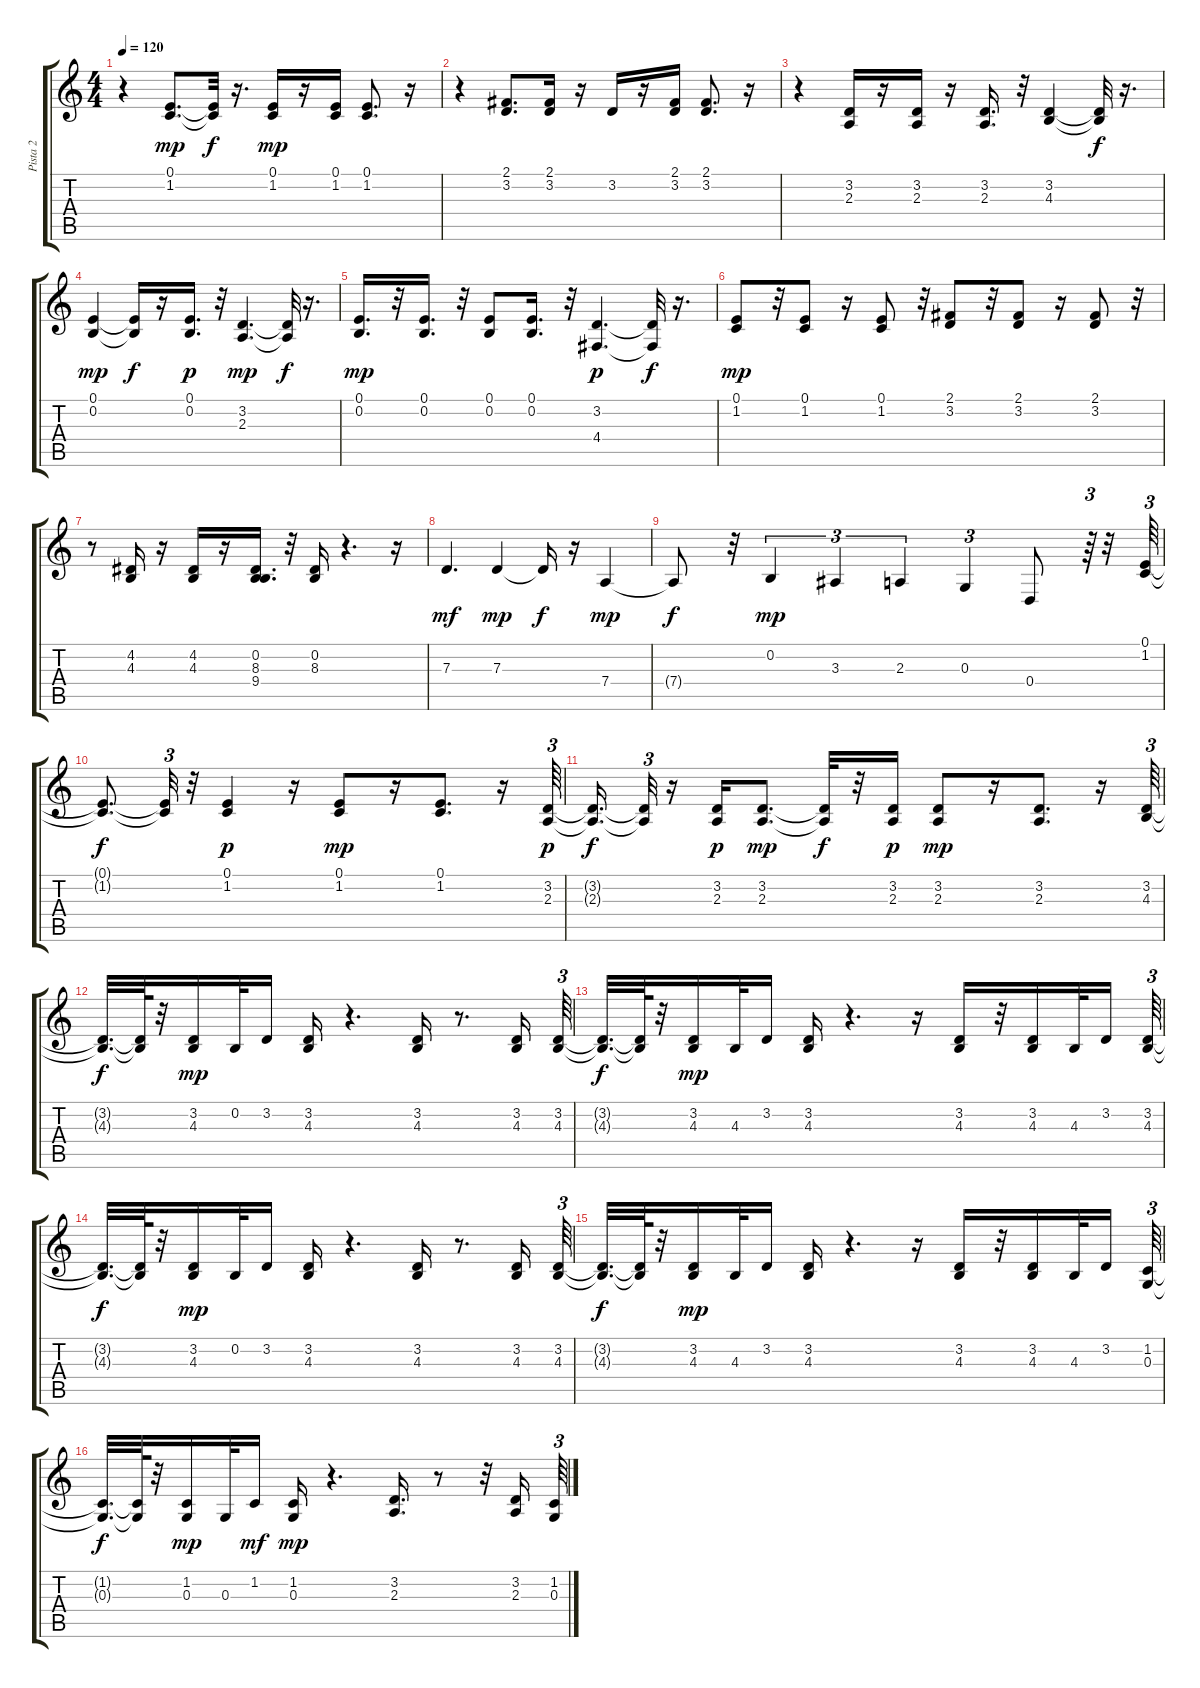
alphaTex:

\track ("Pista 2" "Pista 2") {instrument lead2sawtooth}
\staff {score tabs}
\tuning (E4 B3 G3 D3 A2 E2) {hide}
\ts (4 4)
\tempo 120
\clef g2
\ks c
r.4{dy mp} (0.1 1.2).8{d} (0.1{t} 1.2{t}).32{dy f} r.16{d} (0.1 1.2).16{dy mp} r.16 (0.1 1.2).16 (0.1 1.2).8{d} r.16 |
r.4 (2.1 3.2).8{d} (2.1 3.2).16 r.16 3.2.16 r.16 (2.1 3.2).16 (2.1 3.2).8{d} r.16 |
r.4 (3.2 2.3).16 r.16 (3.2 2.3).16 r.16 (3.2 2.3).16{d} r.32 (3.2 4.3).4 (3.2{t} 4.3{t}).32{dy f} r.16{d} |
(0.1 0.2).4{dy mp} (0.1{t} 0.2{t}).16{dy f} r.16 (0.1 0.2).16{d dy p} r.32 (3.2 2.3).4{d dy mp} (3.2{t} 2.3{t}).32{dy f} r.16{d} |
(0.1 0.2).16{d dy mp} r.32 (0.1 0.2).16{d} r.32 (0.1 0.2).8 (0.1 0.2).16{d} r.32 (3.2 4.4).4{d dy p} (3.2{t} 4.4{t}).32{dy f} r.16{d} |
(0.1 1.2).8{dy mp} r.32 (0.1 1.2).8 r.16 (0.1 1.2).8 r.32 (2.1 3.2).8 r.32 (2.1 3.2).8 r.16 (2.1 3.2).8 r.32 |
r.8 (4.2 4.3).16 r.16 (4.2 4.3).16 r.16 (0.2 8.3 9.4).16{d} r.32 (0.2 8.3).16 r.4{d} r.16 |
7.3.4{d dy mf} 7.3.4{dy mp} 7.3{t}.16{dy f} r.16 7.4.4{dy mp} |
7.4{t}.8{dy f} r.32 0.2.4{tu (3 2) dy mp} 3.3.4{tu (3 2)} 2.3.4{tu (3 2)} 0.3.4{tu (3 2)} 0.4.8 r.64{tu (3 2)} r.32 (0.1 1.2).64{tu (3 2)} |
(0.1{t} 1.2{t}).8{d dy f} (0.1{t} 1.2{t}).32{tu (3 2)} r.32 (0.1 1.2).4{dy p} r.16 (0.1 1.2).8{dy mp} r.16 (0.1 1.2).8{d} r.16 (3.2 2.3).64{tu (3 2) dy p} |
(3.2{t} 2.3{t}).16{d dy f} (3.2{t} 2.3{t}).32{tu (3 2)} r.16 (3.2 2.3).16{dy p} (3.2 2.3).8{d dy mp} (3.2{t} 2.3{t}).32{dy f} r.32 (3.2 2.3).16{dy p} (3.2 2.3).8{dy mp} r.16 (3.2 2.3).8{d} r.16 (3.2 4.3).64{tu (3 2)} |
(3.2{t} 4.3{t}).32{d dy f} (3.2{t} 4.3{t}).64 r.32 (3.2 4.3).16{dy mp} 0.2.32 3.2.16 (3.2 4.3).16 r.4{d} (3.2 4.3).16 r.8{d} (3.2 4.3).16 (3.2 4.3).64{tu (3 2)} |
(3.2{t} 4.3{t}).32{d dy f} (3.2{t} 4.3{t}).64 r.32 (3.2 4.3).16{dy mp} 4.3.32 3.2.16 (3.2 4.3).16 r.4{d} r.16 (3.2 4.3).16 r.32 (3.2 4.3).16 4.3.32 3.2.16 (3.2 4.3).64{tu (3 2)} |
(3.2{t} 4.3{t}).32{d dy f} (3.2{t} 4.3{t}).64 r.32 (3.2 4.3).16{dy mp} 0.2.32 3.2.16 (3.2 4.3).16 r.4{d} (3.2 4.3).16 r.8{d} (3.2 4.3).16 (3.2 4.3).64{tu (3 2)} |
(3.2{t} 4.3{t}).32{d dy f} (3.2{t} 4.3{t}).64 r.32 (3.2 4.3).16{dy mp} 4.3.32 3.2.16 (3.2 4.3).16 r.4{d} r.16 (3.2 4.3).16 r.32 (3.2 4.3).16 4.3.32 3.2.16 (1.2 0.3).64{tu (3 2)} |
(1.2{t} 0.3{t}).32{d dy f} (1.2{t} 0.3{t}).64 r.32 (1.2 0.3).16{dy mp} 0.3.32 1.2.16{dy mf} (1.2 0.3).16{dy mp} r.4{d} (3.2 2.3).16{d} r.8 r.32 (3.2 2.3).16 (1.2 0.3).64{tu (3 2)}
